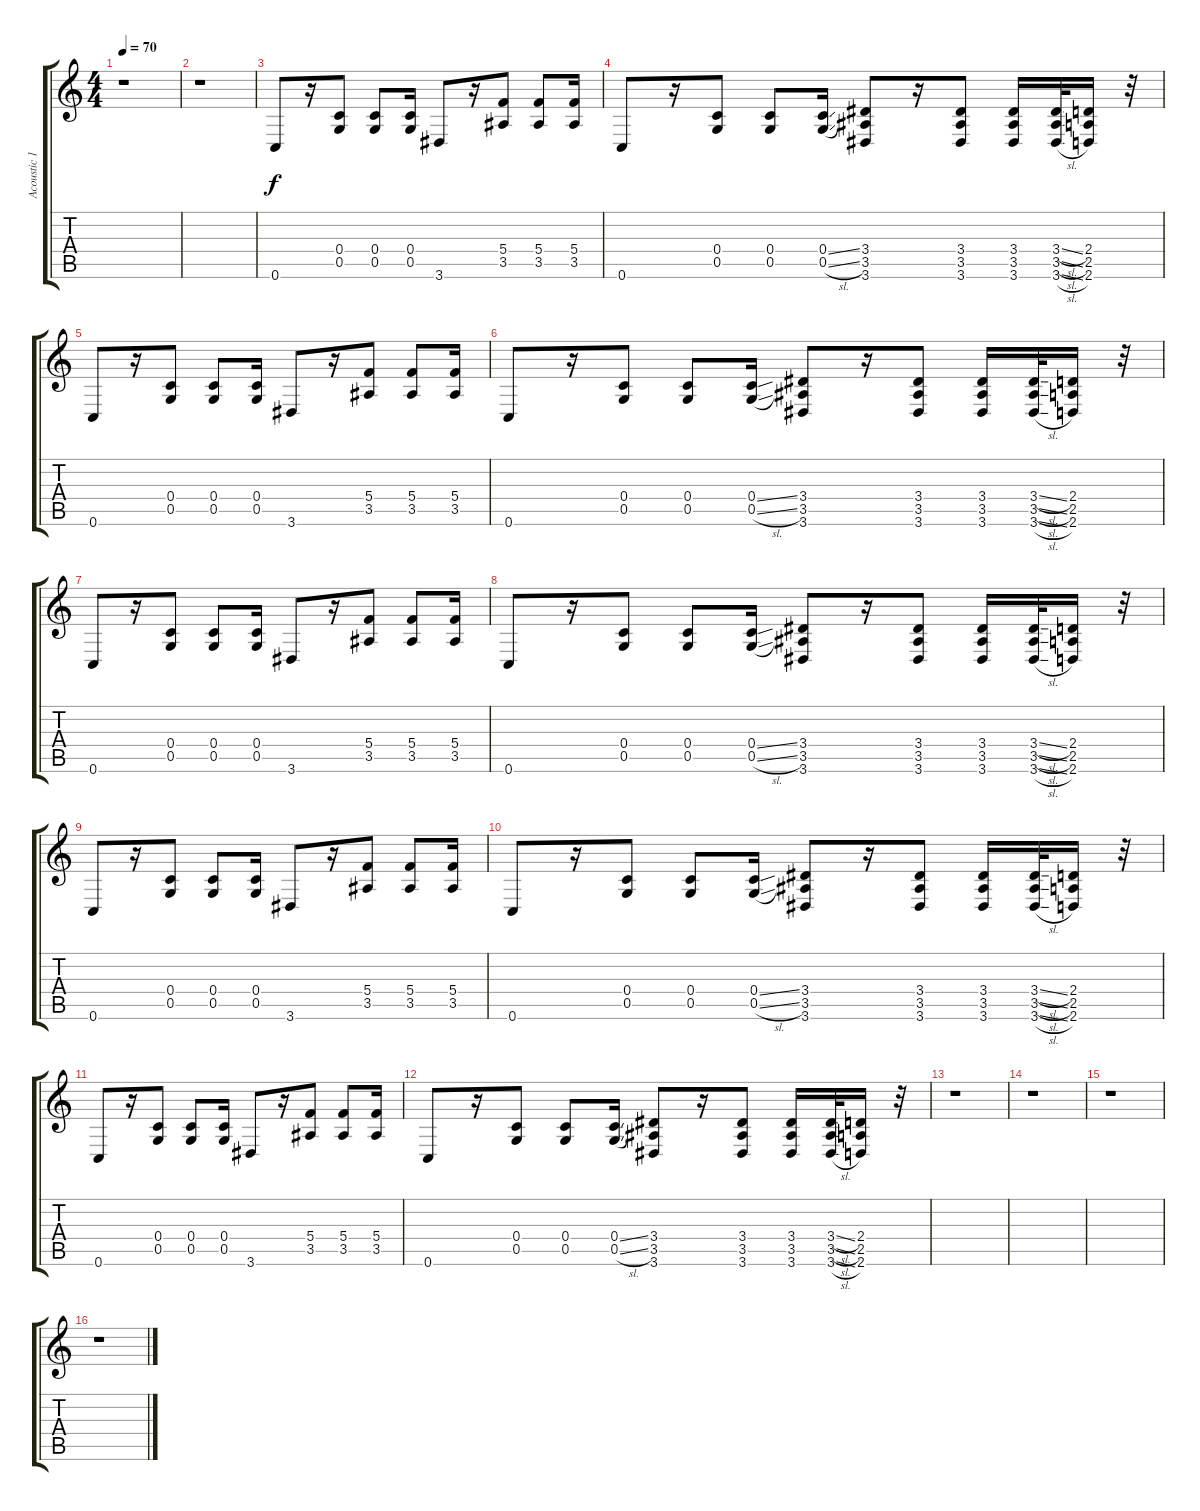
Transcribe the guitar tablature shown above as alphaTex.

\track ("Acoustic 1" "Acoustic 1") {instrument acousticguitarsteel}
\staff {score tabs}
\tuning (D4 A3 F3 C3 G2 C2) {hide}
\ts (4 4)
\tempo 70
\clef g2
\ks c
r.1{dy f instrument acousticguitarsteel} |
r.1 |
0.6.8 r.16 (0.4 0.5).8 (0.4 0.5).8 (0.4 0.5).16 3.6.8 r.16 (5.4 3.5).8 (5.4 3.5).8 (5.4 3.5).16 |
0.6.8 r.16 (0.4 0.5).8 (0.4 0.5).8 (0.4{ss} 0.5{sl}).16 (3.4 3.5 3.6).8 r.16 (3.4 3.5 3.6).8 (3.4 3.5 3.6).16 (3.4{sl} 3.5{sl} 3.6{sl}).32 (2.4 2.5 2.6).16 r.32 |
0.6.8 r.16 (0.4 0.5).8 (0.4 0.5).8 (0.4 0.5).16 3.6.8 r.16 (5.4 3.5).8 (5.4 3.5).8 (5.4 3.5).16 |
0.6.8 r.16 (0.4 0.5).8 (0.4 0.5).8 (0.4{ss} 0.5{sl}).16 (3.4 3.5 3.6).8 r.16 (3.4 3.5 3.6).8 (3.4 3.5 3.6).16 (3.4{sl} 3.5{sl} 3.6{sl}).32 (2.4 2.5 2.6).16 r.32 |
0.6.8 r.16 (0.4 0.5).8 (0.4 0.5).8 (0.4 0.5).16 3.6.8 r.16 (5.4 3.5).8 (5.4 3.5).8 (5.4 3.5).16 |
0.6.8 r.16 (0.4 0.5).8 (0.4 0.5).8 (0.4{ss} 0.5{sl}).16 (3.4 3.5 3.6).8 r.16 (3.4 3.5 3.6).8 (3.4 3.5 3.6).16 (3.4{sl} 3.5{sl} 3.6{sl}).32 (2.4 2.5 2.6).16 r.32 |
0.6.8 r.16 (0.4 0.5).8 (0.4 0.5).8 (0.4 0.5).16 3.6.8 r.16 (5.4 3.5).8 (5.4 3.5).8 (5.4 3.5).16 |
0.6.8 r.16 (0.4 0.5).8 (0.4 0.5).8 (0.4{ss} 0.5{sl}).16 (3.4 3.5 3.6).8 r.16 (3.4 3.5 3.6).8 (3.4 3.5 3.6).16 (3.4{sl} 3.5{sl} 3.6{sl}).32 (2.4 2.5 2.6).16 r.32 |
0.6.8 r.16 (0.4 0.5).8 (0.4 0.5).8 (0.4 0.5).16 3.6.8 r.16 (5.4 3.5).8 (5.4 3.5).8 (5.4 3.5).16 |
0.6.8 r.16 (0.4 0.5).8 (0.4 0.5).8 (0.4{ss} 0.5{sl}).16 (3.4 3.5 3.6).8 r.16 (3.4 3.5 3.6).8 (3.4 3.5 3.6).16 (3.4{sl} 3.5{sl} 3.6{sl}).32 (2.4 2.5 2.6).16 r.32 |
r.1 |
r.1 |
r.1 |
r.1
